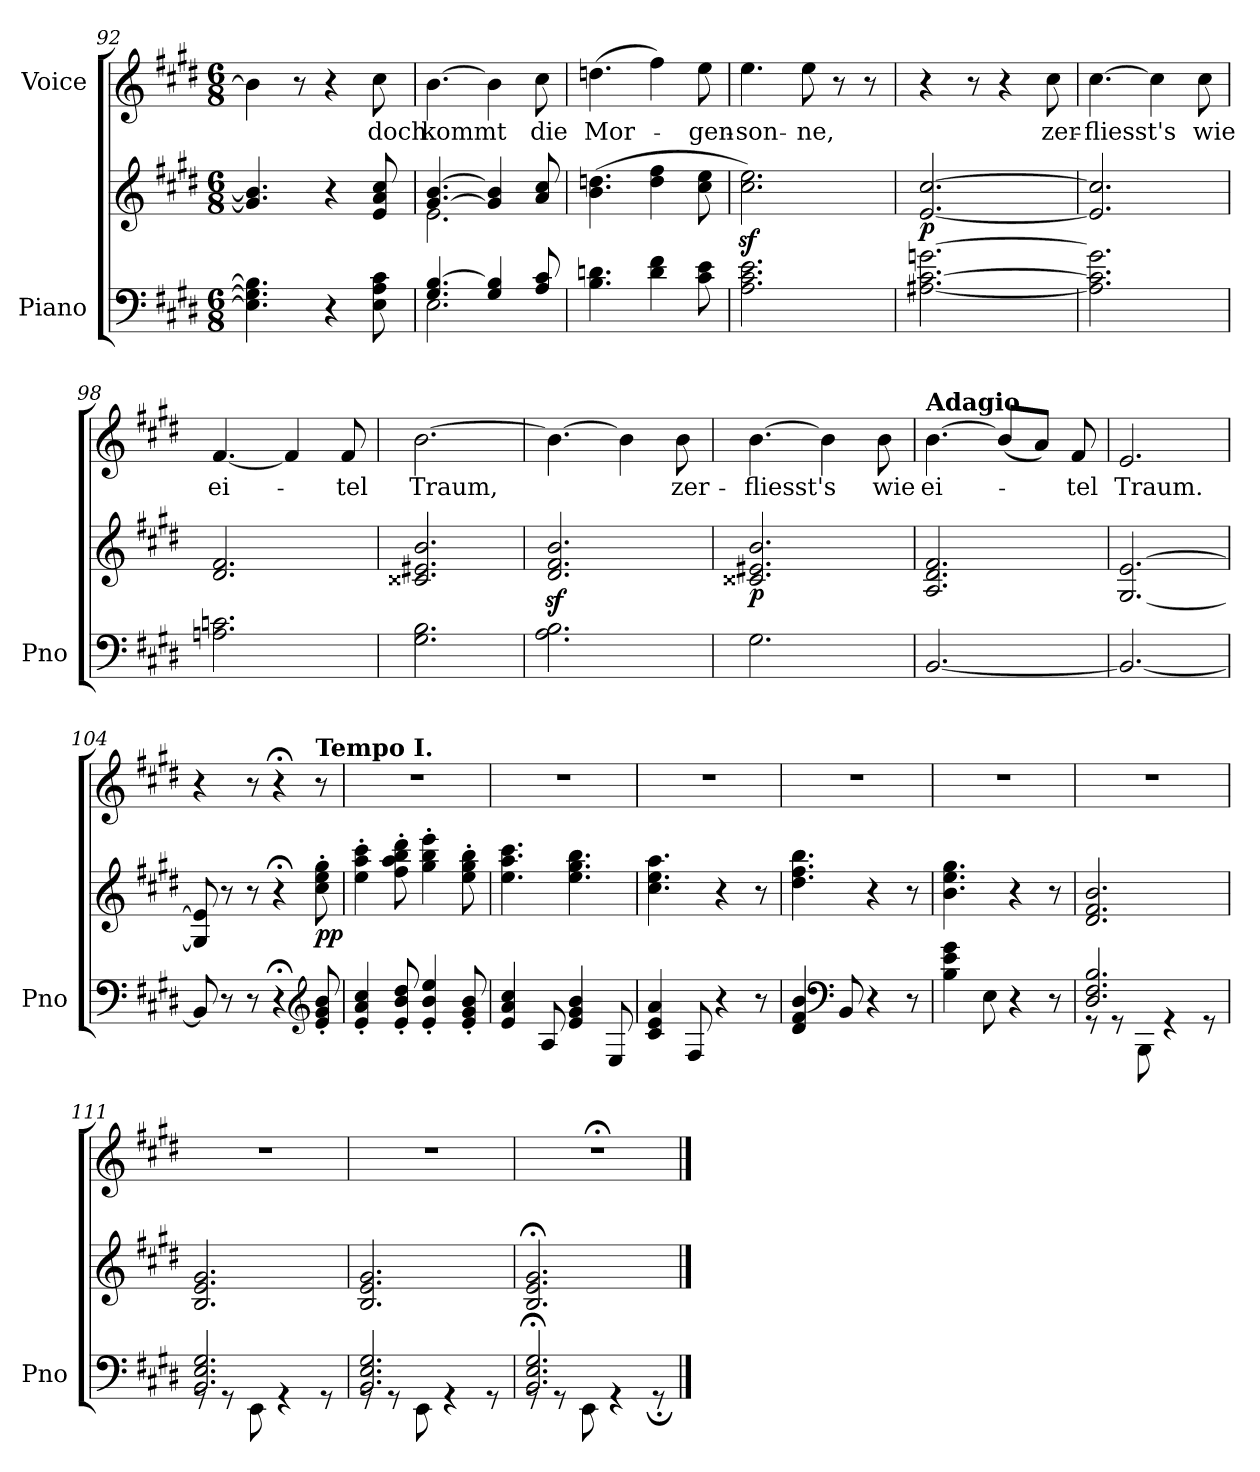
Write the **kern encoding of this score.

**kern	**kern	**dynam	**kern	**text
*part2	*part2	*part2	*part1	*part1
*staff3	*staff2	*staff2/3	*staff1	*staff1
*I"Piano	*	*	*I"Voice	*
*I'Pno	*	*	*	*
*clefF4	*clefG2	*	*clefG2	*
*k[f#c#g#d#]	*k[f#c#g#d#]	*	*k[f#c#g#d#]	*
*M6/8	*M6/8	*	*M6/8	*
=92	=92	=92	=92	=92
4.E\] 4.G#\] 4.B\]	4.g#/] 4.b/]	.	4b\]	.
.	.	.	8r	.
4r	4r	.	4r	.
!	!	!	!	!LO:LY:b
8E\ 8A\ 8c#\	8e/ 8a/ 8cc#/	.	8cc#\	doch
=93	=93	=93	=93	=93
*^	*^	*	*	*
!	!	!	!	!	!	!LO:LY:b
4.G#/ [4.B/	2.E\	[4.g#/ [4.b/	2.e\	.	[4.b\	kommt
4G#/ 4B/]	.	4g#/] 4b/]	.	.	4b\]	.
!	!	!	!	!	!	!LO:LY:b
8A/ 8c#/	.	8a/ 8cc#/	.	.	8cc#\	die
*v	*v	*	*	*	*	*
*	*v	*v	*	*	*
!!LO:LB:g=z
=94	=94	=94	=94	=94
!	!	!	!	!LO:LY:b
4.B\ 4.dn\	(4.b\ 4.ddn\	.	(4.ddn\	Mor-
4d\ 4f#\	4dd\ 4ff#\	.	4ff#\)	.
!	!	!	!	!LO:LY:b
8c#\ 8e\	8cc#\ 8ee\	.	8ee\	gen-
=95	=95	=95	=95	=95
!	!	!	!	!LO:LY:b
2.A\ 2.c#\ 2.e\	2.cc#\z< 2.ee\z<)	.	4.ee\	-son-
!	!	!	!	!LO:LY:b
.	.	.	8ee\	-ne,
.	.	.	8r	.
.	.	.	8r	.
=96	=96	=96	=96	=96
!	!	!LO:DY:b	!	!
[2.A#X\ [2.c#\ [2.gn\	[2.e/ [2.cc#/	p	4r	.
.	.	.	8r	.
.	.	.	4r	.
!	!	!	!	!LO:LY:b
.	.	.	8cc#\	zer-
=97	=97	=97	=97	=97
!	!	!	!	!LO:LY:b
2.A#\] 2.c#\] 2.g\]	2.e/] 2.cc#/]	.	[4.cc#\	-fliesst's
.	.	.	4cc#\]	.
!	!	!	!	!LO:LY:b
.	.	.	8cc#\	wie
=98	=98	=98	=98	=98
!	!	!	!	!LO:LY:b
2.An\ 2.cn\	2.d#/ 2.f#/	.	[4.f#/	ei-
.	.	.	4f#/]	.
!	!	!	!	!LO:LY:b
.	.	.	8f#/	tel
=99	=99	=99	=99	=99
!	!	!	!	!LO:LY:b
2.G#\ 2.B\	2.c##X/ 2.e#X/ 2.b/	.	[2.b\	Traum,
=100	=100	=100	=100	=100
2.A\ 2.B\	2.d#/z< 2.f#/z< 2.b/z<	.	4.b\_	.
.	.	.	4b\]	.
!	!	!	!	!LO:LY:b
.	.	.	8b\	zer-
=101	=101	=101	=101	=101
!	!	!LO:DY:b	!	!LO:LY:b
2.G#\	2.c##X/ 2.e#X/ 2.b/	p	[4.b\	-fliesst's
.	.	.	4b\]	.
!	!	!	!	!LO:LY:b
.	.	.	8b\	wie
=102	=102	=102	=102	=102
!	!	!	!LO:TX:a:B:t=Adagio	!
!	!	!	!	!LO:LY:b
[2.BB/	2.A/ 2.d#/ 2.f#/	.	[4.b\	ei-
.	.	.	(8b/L]	.
.	.	.	8a/J)	.
!	!	!	!	!LO:LY:b
.	.	.	8f#/	tel
=103	=103	=103	=103	=103
!	!	!	!	!LO:LY:b
2.BB/_	[2.G#/ [2.e/	.	2.e/	Traum.
!!LO:LB:g=z
=104	=104	=104	=104	=104
8BB/]	8G#/] 8e/]	.	4r	.
8r	8r	.	.	.
8r	8r	.	8r	.
4r;<	4r;<	.	4r;<	.
*clefG2	*	*	*	*
!	!	!	!LO:TX:a:B:t=Tempo I.	!
!	!	!LO:DY:b	!	!
8e/' 8g#/' 8b/'	8cc#\' 8ee\' 8gg#\'	pp	8r	.
=105	=105	=105	=105	=105
4e/' 4a/' 4cc#/'	4ee\' 4aa\' 4ccc#\'	.	2.r	.
8e/' 8b/' 8dd#/'	8ff#\' 8aa\' 8bb\' 8ddd#\'	.	.	.
4e/' 4b/' 4ee/'	4gg#\' 4bb\' 4eee\'	.	.	.
8e/' 8g#/' 8b/'	8ee\' 8gg#\' 8bb\'	.	.	.
=106	=106	=106	=106	=106
4e/ 4a/ 4cc#/	4.ee\ 4.aa\ 4.ccc#\	.	2.r	.
8A/	.	.	.	.
4e/ 4g#/ 4b/	4.ee\ 4.gg#\ 4.bb\	.	.	.
8E/	.	.	.	.
=107	=107	=107	=107	=107
4c#/ 4e/ 4a/	4.cc#\ 4.ee\ 4.aa\	.	2.r	.
8F#/	.	.	.	.
4r	4r	.	.	.
8r	8r	.	.	.
=108	=108	=108	=108	=108
4d#/ 4f#/ 4b/	4.dd#\ 4.ff#\ 4.bb\	.	2.r	.
*clefF4	*	*	*	*
8BB/	.	.	.	.
4r	4r	.	.	.
8r	8r	.	.	.
=109	=109	=109	=109	=109
4B\ 4e\ 4g#\	4.b\ 4.ee\ 4.gg#\	.	2.r	.
8E\	.	.	.	.
4r	4r	.	.	.
8r	8r	.	.	.
=110	=110	=110	=110	=110
*^	*	*	*	*
2.D#/ 2.F#/ 2.B/	8rGG	2.d#/ 2.f#/ 2.b/	.	2.r	.
.	8rGG	.	.	.	.
.	8BBB\	.	.	.	.
.	4rGG	.	.	.	.
.	8rGG	.	.	.	.
=111	=111	=111	=111	=111	=111
2.BB/ 2.E/ 2.G#/	8rGG	2.B/ 2.e/ 2.g#/	.	2.r	.
.	8rGG	.	.	.	.
.	8EE\	.	.	.	.
.	4rGG	.	.	.	.
.	8rGG	.	.	.	.
=112	=112	=112	=112	=112	=112
2.BB/ 2.E/ 2.G#/	8rGG	2.B/ 2.e/ 2.g#/	.	2.r	.
.	8rGG	.	.	.	.
.	8EE\	.	.	.	.
.	4rGG	.	.	.	.
.	8rGG	.	.	.	.
=113	=113	=113	=113	=113	=113
2.BB/;< 2.E/;< 2.G#/;<	8rGG	2.B/;< 2.e/;< 2.g#/;<	.	2.r;<	.
.	8rGG	.	.	.	.
.	8EE\	.	.	.	.
.	4rGG	.	.	.	.
.	8r;GG	.	.	.	.
*v	*v	*	*	*	*
==	==	==	==	==
*-	*-	*-	*-	*-
